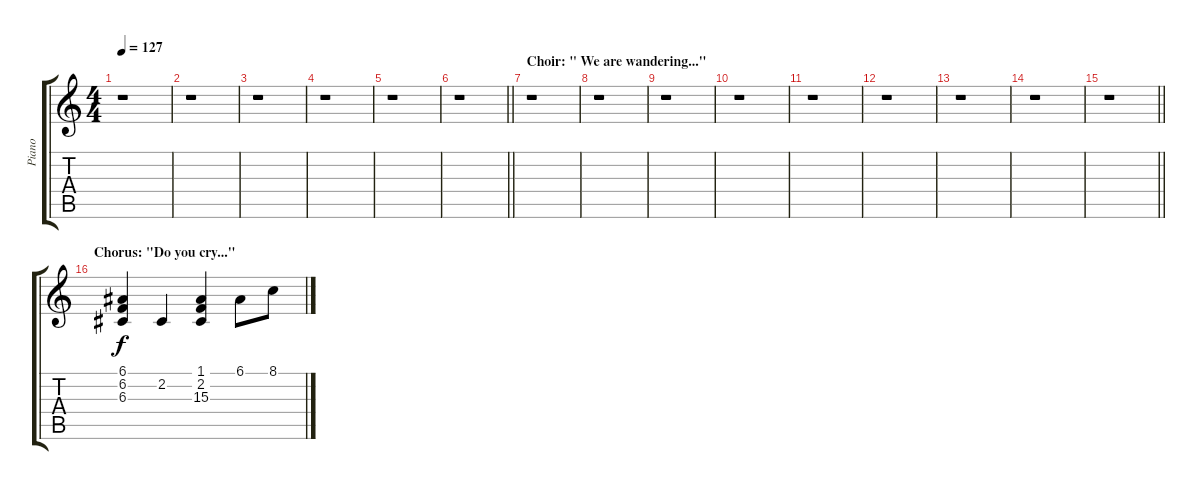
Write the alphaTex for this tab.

\track ("Piano" "Piano") {instrument acousticgrandpiano}
\staff {score tabs}
\tuning (E4 B3 G3 D3 A2 E2) {hide}
\ts (4 4)
\tempo 127
\clef g2
\ks c
r.1{dy f} |
r.1 |
r.1 |
r.1 |
r.1 |
\barLineRight lightlight
r.1 |
\section ("" "Choir: \" We are wandering...\"")
r.1 |
r.1 |
r.1 |
r.1 |
r.1 |
r.1 |
r.1 |
r.1 |
\barLineRight lightlight
r.1 |
\section ("" "Chorus: \"Do you cry...\"")
(6.1 6.2 6.3).4{volume 10 instrument acousticgrandpiano} 2.2.4 (1.1 2.2 15.3).4 6.1.8 8.1.8
